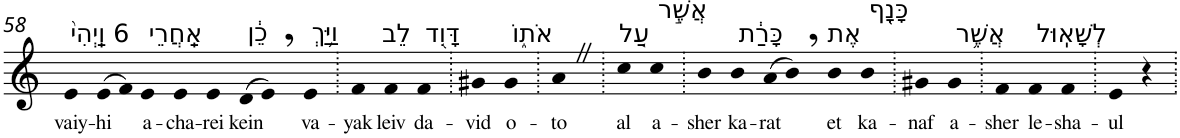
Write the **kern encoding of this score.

**kern	**text
*part1	*part1
*staff1	*staff1
*I"Piano	*
*I'Pno	*
!!LO:PB:g=z
*clefG2	*
*k[]	*
=58	=58
!LO:TX:a:t=6 וַֽיְהִי֙	!
!	!LO:LY:b
4e	vaiy-
!	!LO:LY:b
(>8e	-hi
8f)	.
!LO:TX:a:t=אַֽחֲרֵי	!
!	!LO:LY:b
4e	a-
!	!LO:LY:b
4e	-cha-
!	!LO:LY:b
4e	-rei
!LO:TX:a:t=כֵ֔ן	!
!	!LO:LY:b
(>8d	kein
8e,)	.
!LO:TX:a:t=וַיַּ֥ךְ	!
!	!LO:LY:b
4e	va-
=59.	=59.
!	!LO:LY:b
4f	-yak
!LO:TX:a:t=לֵב	!
!	!LO:LY:b
4f	leiv
!LO:TX:a:t=דָּוִ֖ד	!
!	!LO:LY:b
4f	da-
=60.	=60.
!	!LO:LY:b
4g#X	-vid
!LO:TX:a:t=אֹת֑וֹ	!
!	!LO:LY:b
4g#	o-
=61.	=61.
!	!LO:LY:b
4aZ	-to
=62.	=62.
!LO:TX:a:t=עַ֚ל	!
!	!LO:LY:b
4cc	al
!LO:TX:a:t=אֲשֶׁ֣ר	!
!	!LO:LY:b
4cc	a-
=63.	=63.
!	!LO:LY:b
4b	-sher
!LO:TX:a:t=כָּרַ֔ת	!
!	!LO:LY:b
4b	ka-
!	!LO:LY:b
(>8a	-rat
8b,)	.
!LO:TX:a:t=אֶת	!
!	!LO:LY:b
4b	et
!LO:TX:a:t=כָּנָ֖ף	!
!	!LO:LY:b
4b	ka-
=64.	=64.
!	!LO:LY:b
4g#X	-naf
!LO:TX:a:t=אֲשֶׁ֥ר	!
!	!LO:LY:b
4g#	a-
=65.	=65.
!	!LO:LY:b
4f	-sher
!LO:TX:a:t=לְשָׁאֽוּל	!
!	!LO:LY:b
4f	le-
!	!LO:LY:b
4f	-sha-
=66.	=66.
!	!LO:LY:b
4e	-ul
4r	.
=.	=.
*-	*-
